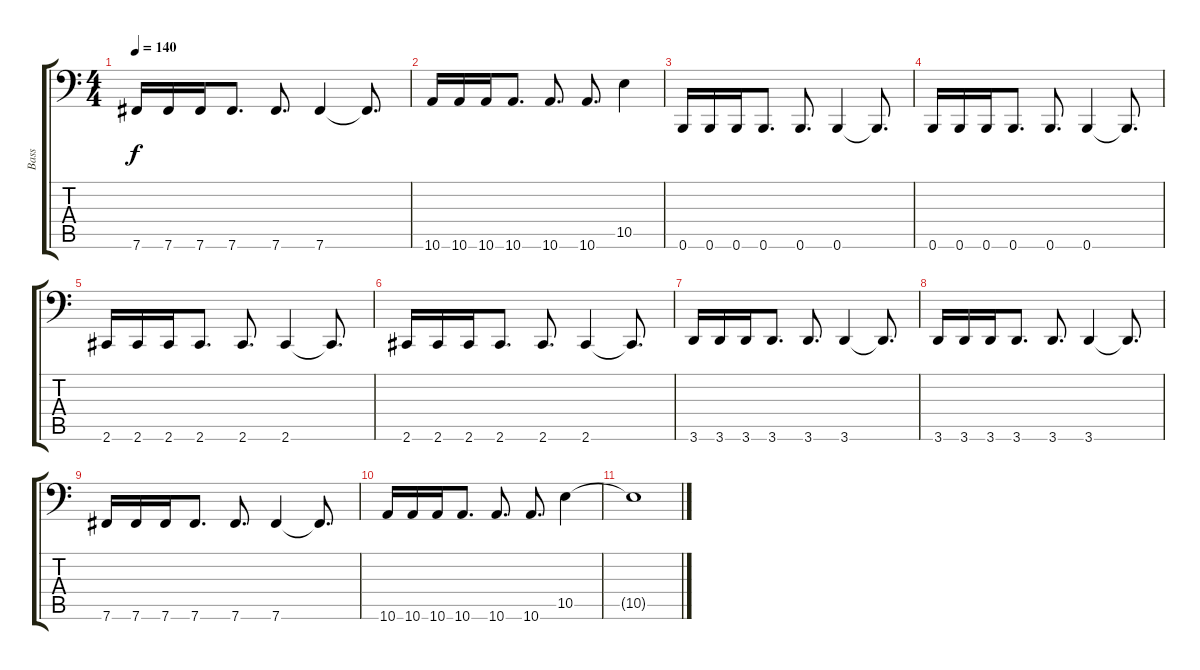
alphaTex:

\track ("Bass" "Bass") {instrument electricbasspick}
\staff {score tabs}
\tuning (Db3 Ab2 E2 B1 Gb1 B0) {hide}
\ts (4 4)
\tempo 140
\clef f4
\ks c
7.6.16{dy f} 7.6.16 7.6.16 7.6.8{d} 7.6.8{d} 7.6.4 7.6{t}.8{d} |
10.6.16 10.6.16 10.6.16 10.6.8{d} 10.6.8{d} 10.6.8{d} 10.5.4 |
0.6.16 0.6.16 0.6.16 0.6.8{d} 0.6.8{d} 0.6.4 0.6{t}.8{d} |
0.6.16 0.6.16 0.6.16 0.6.8{d} 0.6.8{d} 0.6.4 0.6{t}.8{d} |
2.6.16 2.6.16 2.6.16 2.6.8{d} 2.6.8{d} 2.6.4 2.6{t}.8{d} |
2.6.16 2.6.16 2.6.16 2.6.8{d} 2.6.8{d} 2.6.4 2.6{t}.8{d} |
3.6.16 3.6.16 3.6.16 3.6.8{d} 3.6.8{d} 3.6.4 3.6{t}.8{d} |
3.6.16 3.6.16 3.6.16 3.6.8{d} 3.6.8{d} 3.6.4 3.6{t}.8{d} |
7.6.16 7.6.16 7.6.16 7.6.8{d} 7.6.8{d} 7.6.4 7.6{t}.8{d} |
10.6.16 10.6.16 10.6.16 10.6.8{d} 10.6.8{d} 10.6.8{d} 10.5.4 |
10.5{t}.1
